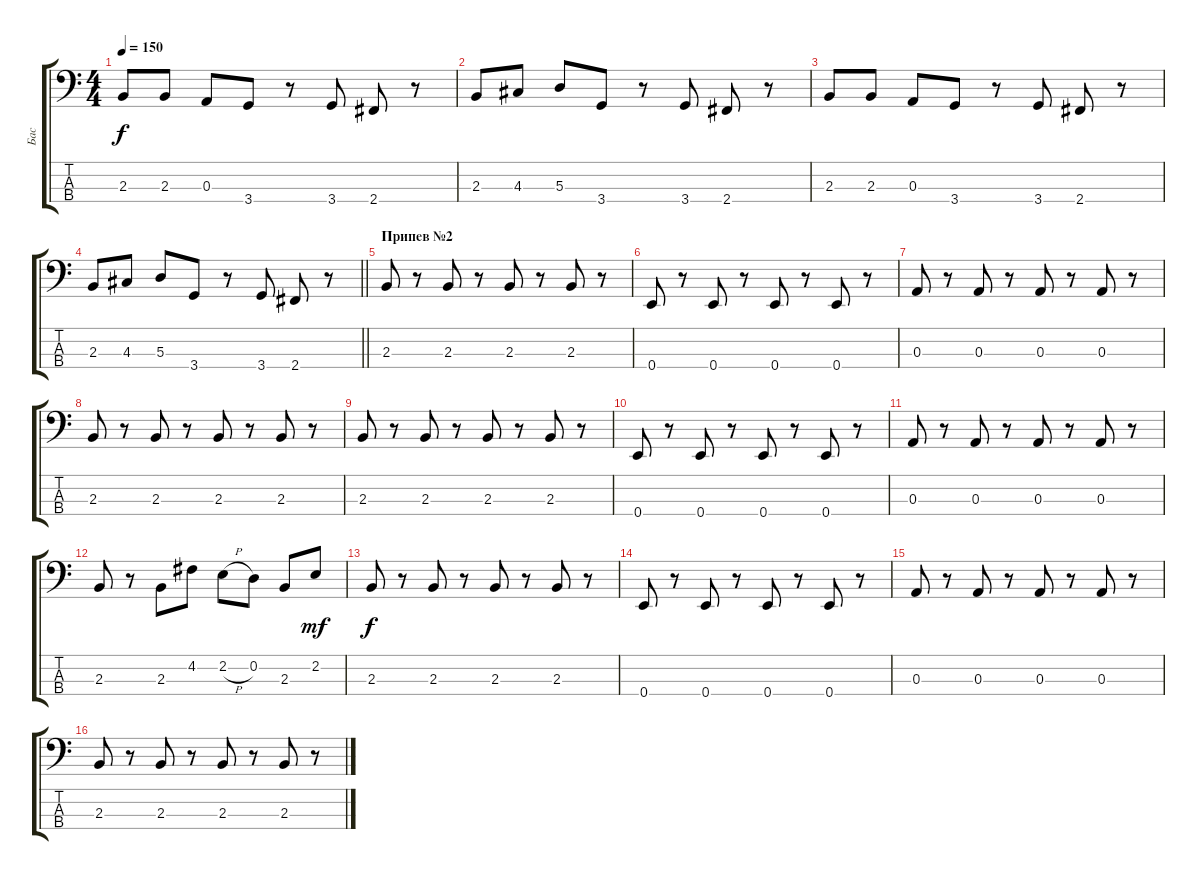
\track ("Бас" "Бас") {instrument electricbassfinger}
\staff {score tabs}
\tuning (G2 D2 A1 E1) {hide}
\ts (4 4)
\tempo 150
\clef f4
\ks c
2.3.8{dy f} 2.3.8 0.3.8 3.4.8 r.8 3.4.8 2.4.8 r.8 |
2.3.8 4.3.8 5.3.8 3.4.8 r.8 3.4.8 2.4.8 r.8 |
2.3.8 2.3.8 0.3.8 3.4.8 r.8 3.4.8 2.4.8 r.8 |
\barLineRight lightlight
2.3.8 4.3.8 5.3.8 3.4.8 r.8 3.4.8 2.4.8 r.8 |
\section ("" "Припев №2")
2.3.8 r.8 2.3.8 r.8 2.3.8 r.8 2.3.8 r.8 |
0.4.8 r.8 0.4.8 r.8 0.4.8 r.8 0.4.8 r.8 |
0.3.8 r.8 0.3.8 r.8 0.3.8 r.8 0.3.8 r.8 |
2.3.8 r.8 2.3.8 r.8 2.3.8 r.8 2.3.8 r.8 |
2.3.8 r.8 2.3.8 r.8 2.3.8 r.8 2.3.8 r.8 |
0.4.8 r.8 0.4.8 r.8 0.4.8 r.8 0.4.8 r.8 |
0.3.8 r.8 0.3.8 r.8 0.3.8 r.8 0.3.8 r.8 |
2.3.8 r.8 2.3.8 4.2.8 2.2{h}.8 0.2.8 2.3.8 2.2.8{dy mf} |
2.3.8{dy f} r.8 2.3.8 r.8 2.3.8 r.8 2.3.8 r.8 |
0.4.8 r.8 0.4.8 r.8 0.4.8 r.8 0.4.8 r.8 |
0.3.8 r.8 0.3.8 r.8 0.3.8 r.8 0.3.8 r.8 |
2.3.8 r.8 2.3.8 r.8 2.3.8 r.8 2.3.8 r.8
